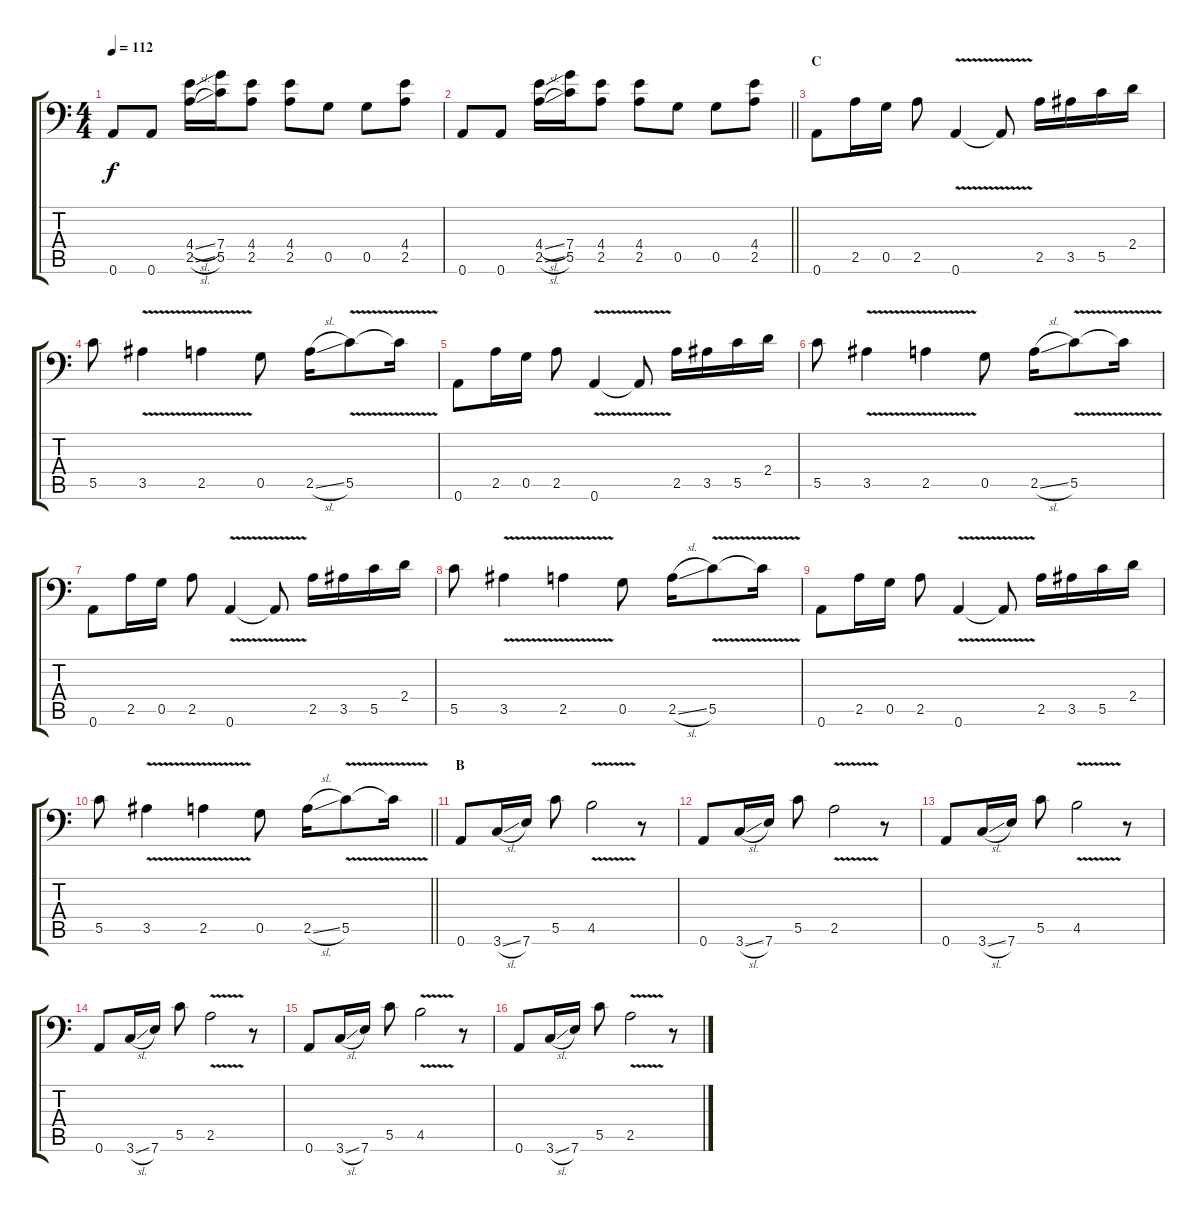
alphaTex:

\track "" {instrument overdrivenguitar}
\staff {score tabs}
\tuning (D4 A3 F3 C3 G2 A1) {hide}
\ts (4 4)
\tempo 112
\clef f4
\ks c
0.6.8{dy f} 0.6.8 (4.4{sl} 2.5{sl}).16 (7.4 5.5).16 (4.4 2.5).8 (4.4 2.5).8 0.5.8 0.5.8 (4.4 2.5).8 |
\barLineRight lightlight
0.6.8 0.6.8 (4.4{sl} 2.5{sl}).16 (7.4 5.5).16 (4.4 2.5).8 (4.4 2.5).8 0.5.8 0.5.8 (4.4 2.5).8 |
\section ("" "C")
0.6.8 2.5.16 0.5.16 2.5.8 0.6{v}.4 0.6{v t}.8 2.5.16 3.5.16 5.5.16 2.4.16 |
5.5.8 3.5{v}.4 2.5{v}.4 0.5.8 2.5{sl}.16 5.5{v}.8 5.5{v t}.16 |
0.6.8 2.5.16 0.5.16 2.5.8 0.6{v}.4 0.6{v t}.8 2.5.16 3.5.16 5.5.16 2.4.16 |
5.5.8 3.5{v}.4 2.5{v}.4 0.5.8 2.5{sl}.16 5.5{v}.8 5.5{v t}.16 |
0.6.8 2.5.16 0.5.16 2.5.8 0.6{v}.4 0.6{v t}.8 2.5.16 3.5.16 5.5.16 2.4.16 |
5.5.8 3.5{v}.4 2.5{v}.4 0.5.8 2.5{sl}.16 5.5{v}.8 5.5{v t}.16 |
0.6.8 2.5.16 0.5.16 2.5.8 0.6{v}.4 0.6{v t}.8 2.5.16 3.5.16 5.5.16 2.4.16 |
\barLineRight lightlight
5.5.8 3.5{v}.4 2.5{v}.4 0.5.8 2.5{sl}.16 5.5{v}.8 5.5{v t}.16 |
\section ("" "B")
0.6.8 3.6{sl}.16 7.6.16 5.5.8 4.5{v}.2 r.8 |
0.6.8 3.6{sl}.16 7.6.16 5.5.8 2.5{v}.2 r.8 |
0.6.8 3.6{sl}.16 7.6.16 5.5.8 4.5{v}.2 r.8 |
0.6.8 3.6{sl}.16 7.6.16 5.5.8 2.5{v}.2 r.8 |
0.6.8 3.6{sl}.16 7.6.16 5.5.8 4.5{v}.2 r.8 |
0.6.8 3.6{sl}.16 7.6.16 5.5.8 2.5{v}.2 r.8
